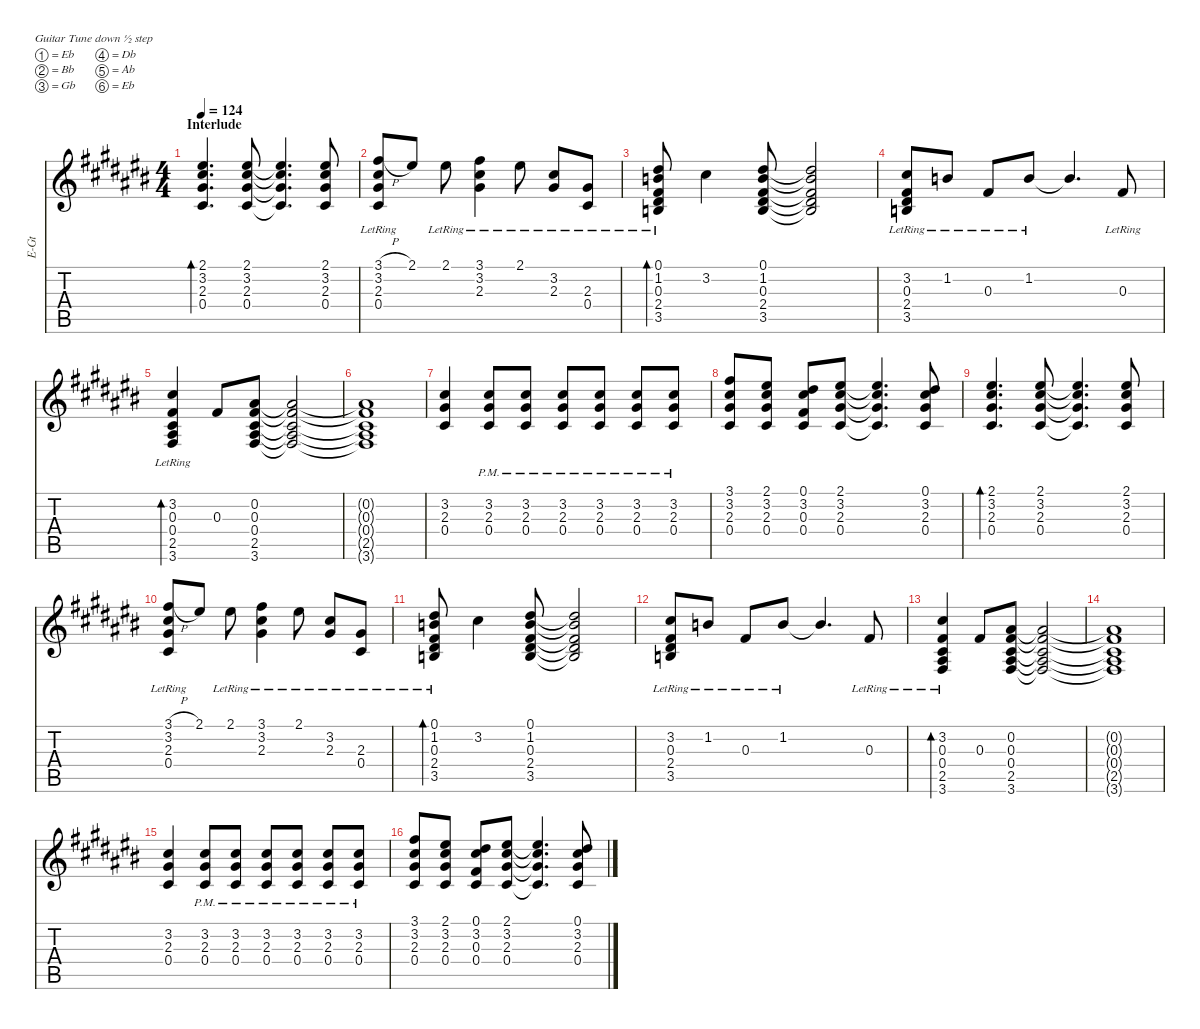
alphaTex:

\hideDynamics
\bracketExtendMode nobrackets
\otherSystemsTrackNameOrientation horizontal
\track ("Guitar 2 (Izzy)" "E-Gt") {defaultSystemsLayout 8 instrument distortionguitar}
\staff {score tabs}
\tuning (Eb4 Bb3 Gb3 Db3 Ab2 Eb2)
\ts (4 4)
\section ("" "Interlude")
\tempo 124
\clef g2
\ks c#
(2.1{acc #} 3.2{acc #} 2.3{acc #} 0.4{acc #}).4{d bd 60 dy f beam Up} (2.1{acc #} 3.2{acc #} 2.3{acc #} 0.4{acc #}).8{beam Up} (2.1{t acc #} 3.2{t acc #} 2.3{t acc #} 0.4{t acc #}).4{d beam Up} (2.1{acc #} 3.2{acc #} 2.3{acc #} 0.4{acc #}).8{beam Up} |
(3.1{h acc #} 3.2{lr acc #} 2.3{lr acc #} 0.4{lr acc #}).8{beam Up} 2.1{acc #}.8{beam Up} 2.1{lr acc #}.8{beam Down} (3.1{lr acc #} 3.2{acc #} 2.3{acc #}).4{beam Down} 2.1{lr acc #}.8{beam Down} (3.2{lr acc #} 2.3{lr acc #}).8{beam Up} (2.3{lr acc #} 0.4{lr acc #}).8{beam Up} |
(0.1{lr acc #} 1.2{acc forcenatural} 0.3{lr acc #} 2.4{lr acc #} 3.5{lr acc forcenatural}).8{bd 60 beam Up} 3.2{acc #}.4{beam Down} (0.1{acc #} 1.2{acc forcenatural} 0.3{acc #} 2.4{acc #} 3.5{acc forcenatural}).8{beam Up} (0.1{t acc #} 1.2{t acc forcenatural} 0.3{t acc #} 2.4{t acc #} 3.5{t acc forcenatural}).2{beam Up} |
(3.2{acc #} 0.3{lr acc #} 2.4{lr acc #} 3.5{lr acc forcenatural}).8{beam Up} 1.2{lr acc forcenatural}.8{beam Up} 0.3{lr acc #}.8{beam Up} 1.2{lr acc forcenatural}.8{beam Up} 1.2{t acc forcenatural}.4{d beam Up} 0.3{lr acc #}.8{beam Up} |
(3.2{lr acc #} 0.3{acc #} 0.4{lr acc #} 2.5{lr acc #} 3.6{lr acc #}).4{bd 60 beam Up} 0.3{acc #}.8{beam Up} (0.2{acc #} 0.3{acc #} 0.4{acc #} 2.5{acc #} 3.6{acc #}).8{beam Up} (0.2{t acc #} 0.3{t acc #} 0.4{t acc #} 2.5{t acc #} 3.6{t acc #}).2{beam Up} |
(0.2{t acc #} 0.3{t acc #} 0.4{t acc #} 2.5{t acc #} 3.6{t acc #}).1{beam Up} |
(3.2{acc #} 2.3{acc #} 0.4{acc #}).4{beam Up} (3.2{pm acc #} 2.3{pm acc #} 0.4{pm acc #}).8{beam Up} (3.2{pm acc #} 2.3{pm acc #} 0.4{pm acc #}).8{beam Up} (3.2{pm acc #} 2.3{pm acc #} 0.4{pm acc #}).8{beam Up} (3.2{pm acc #} 2.3{pm acc #} 0.4{pm acc #}).8{beam Up} (3.2{pm acc #} 2.3{pm acc #} 0.4{pm acc #}).8{beam Up} (3.2{pm acc #} 2.3{pm acc #} 0.4{pm acc #}).8{beam Up} |
(3.1{acc #} 3.2{acc #} 2.3{acc #} 0.4{acc #}).8{beam Up} (2.1{acc #} 3.2{acc #} 2.3{acc #} 0.4{acc #}).8{beam Up} (0.1{acc #} 3.2{acc #} 0.3{acc #} 0.4{acc #}).8{beam Up} (2.1{acc #} 3.2{acc #} 2.3{acc #} 0.4{acc #}).8{beam Up} (2.1{t acc #} 3.2{t acc #} 2.3{t acc #} 0.4{t acc #}).4{d beam Up} (0.1{acc #} 3.2{acc #} 2.3{acc #} 0.4{acc #}).8{beam Up} |
(2.1{acc #} 3.2{acc #} 2.3{acc #} 0.4{acc #}).4{d bd 60 beam Up} (2.1{acc #} 3.2{acc #} 2.3{acc #} 0.4{acc #}).8{beam Up} (2.1{t acc #} 3.2{t acc #} 2.3{t acc #} 0.4{t acc #}).4{d beam Up} (2.1{acc #} 3.2{acc #} 2.3{acc #} 0.4{acc #}).8{beam Up} |
(3.1{h acc #} 3.2{lr acc #} 2.3{lr acc #} 0.4{lr acc #}).8{beam Up} 2.1{acc #}.8{beam Up} 2.1{lr acc #}.8{beam Down} (3.1{lr acc #} 3.2{acc #} 2.3{acc #}).4{beam Down} 2.1{lr acc #}.8{beam Down} (3.2{lr acc #} 2.3{lr acc #}).8{beam Up} (2.3{lr acc #} 0.4{lr acc #}).8{beam Up} |
(0.1{lr acc #} 1.2{acc forcenatural} 0.3{lr acc #} 2.4{lr acc #} 3.5{lr acc forcenatural}).8{bd 60 beam Up} 3.2{acc #}.4{beam Down} (0.1{acc #} 1.2{acc forcenatural} 0.3{acc #} 2.4{acc #} 3.5{acc forcenatural}).8{beam Up} (0.1{t acc #} 1.2{t acc forcenatural} 0.3{t acc #} 2.4{t acc #} 3.5{t acc forcenatural}).2{beam Up} |
(3.2{acc #} 0.3{lr acc #} 2.4{lr acc #} 3.5{lr acc forcenatural}).8{beam Up} 1.2{lr acc forcenatural}.8{beam Up} 0.3{lr acc #}.8{beam Up} 1.2{lr acc forcenatural}.8{beam Up} 1.2{t acc forcenatural}.4{d beam Up} 0.3{lr acc #}.8{beam Up} |
(3.2{lr acc #} 0.3{acc #} 0.4{lr acc #} 2.5{lr acc #} 3.6{lr acc #}).4{bd 60 beam Up} 0.3{acc #}.8{beam Up} (0.2{acc #} 0.3{acc #} 0.4{acc #} 2.5{acc #} 3.6{acc #}).8{beam Up} (0.2{t acc #} 0.3{t acc #} 0.4{t acc #} 2.5{t acc #} 3.6{t acc #}).2{beam Up} |
(0.2{t acc #} 0.3{t acc #} 0.4{t acc #} 2.5{t acc #} 3.6{t acc #}).1{beam Up} |
(3.2{acc #} 2.3{acc #} 0.4{acc #}).4{beam Up} (3.2{pm acc #} 2.3{pm acc #} 0.4{pm acc #}).8{beam Up} (3.2{pm acc #} 2.3{pm acc #} 0.4{pm acc #}).8{beam Up} (3.2{pm acc #} 2.3{pm acc #} 0.4{pm acc #}).8{beam Up} (3.2{pm acc #} 2.3{pm acc #} 0.4{pm acc #}).8{beam Up} (3.2{pm acc #} 2.3{pm acc #} 0.4{pm acc #}).8{beam Up} (3.2{pm acc #} 2.3{pm acc #} 0.4{pm acc #}).8{beam Up} |
(3.1{acc #} 3.2{acc #} 2.3{acc #} 0.4{acc #}).8{beam Up} (2.1{acc #} 3.2{acc #} 2.3{acc #} 0.4{acc #}).8{beam Up} (0.1{acc #} 3.2{acc #} 0.3{acc #} 0.4{acc #}).8{beam Up} (2.1{acc #} 3.2{acc #} 2.3{acc #} 0.4{acc #}).8{beam Up} (2.1{t acc #} 3.2{t acc #} 2.3{t acc #} 0.4{t acc #}).4{d beam Up} (0.1{acc #} 3.2{acc #} 2.3{acc #} 0.4{acc #}).8{beam Up}
